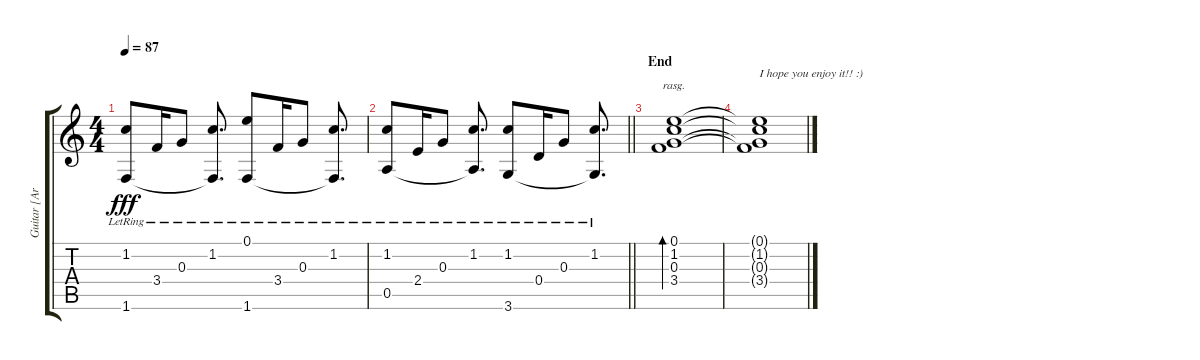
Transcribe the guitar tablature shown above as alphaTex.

\track ("Guitar [Arpeggio]" "Guitar [Ar") {instrument acousticguitarsteel}
\staff {score tabs}
\tuning (E4 B3 G3 D3 A2 E2) {hide}
\ts (4 4)
\tempo 87
\clef g2
\ks c
(1.2{lr} 1.6{lr}).8{dy fff} 3.4{lr}.16 0.3{lr}.8 (1.2{lr} 1.6{t}).8{d} (0.1 1.6{lr}).8 3.4{lr}.16 0.3{lr}.8 (1.2{lr} 1.6{t}).8{d} |
\barLineRight lightlight
(1.2{lr} 0.5).8 2.4{lr}.16 0.3{lr}.8 (1.2{lr} 0.5{t}).8{d} (1.2 3.6{lr}).8 0.4{lr}.16 0.3{lr}.8 (1.2{lr} 3.6{t}).8{d} |
\section ("" "End")
(0.1 1.2 0.3 3.4).1{bd 240 rasg ii} |
(0.1{t} 1.2{t} 0.3{t} 3.4{t}).1{txt "I hope you enjoy it!! :)"}
